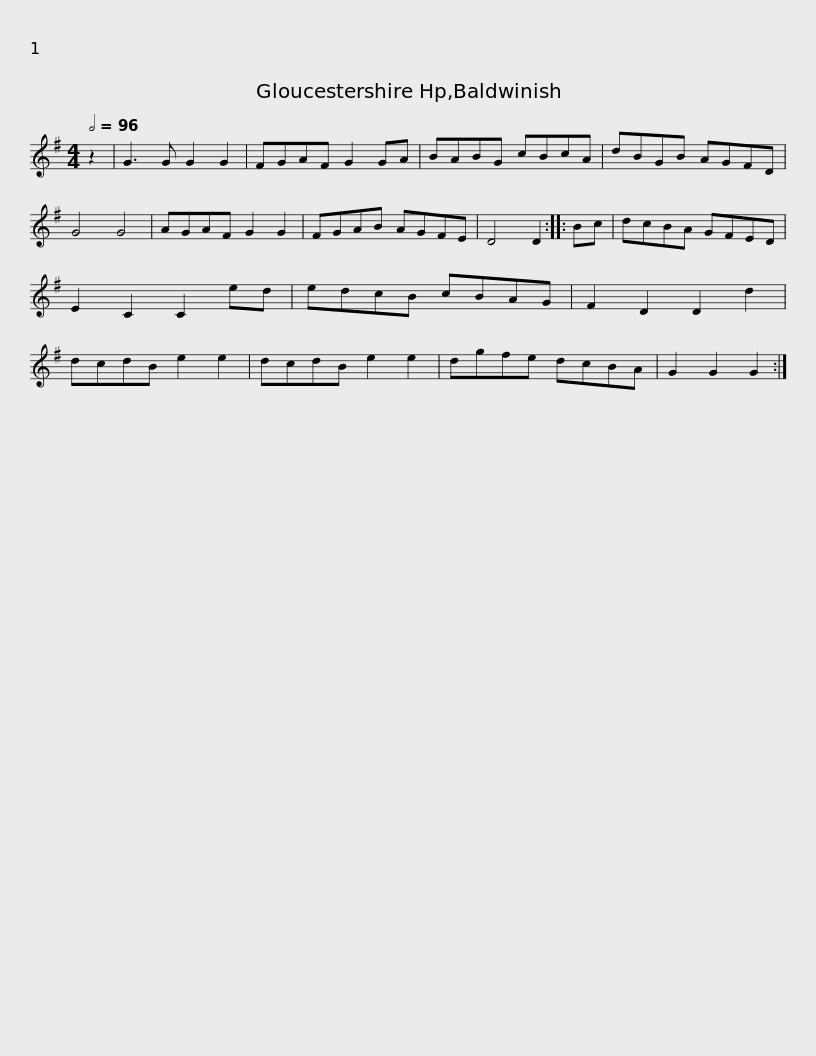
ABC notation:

X:1
L:1/8
Q:1/2=96
M:4/4
I:linebreak $
K:G
V:1 treble
V:1
 z2 | G3 G G2 G2 | FGAF G2 GA | BABG cBcA | dBGB AGFD | %5
 G4 G4 | AGAF G2 G2 |$ FGAB AGFE | D4 D2 :: Bc | %10
 dcBA GFED | E2 C2 C2 ed | edcB cBAG | F2 D2 D2 d2 | dcdB e2 e2 |$ %15
 dcdB e2 e2 | dgfe dcBA | G2 G2 G2 :| %18
